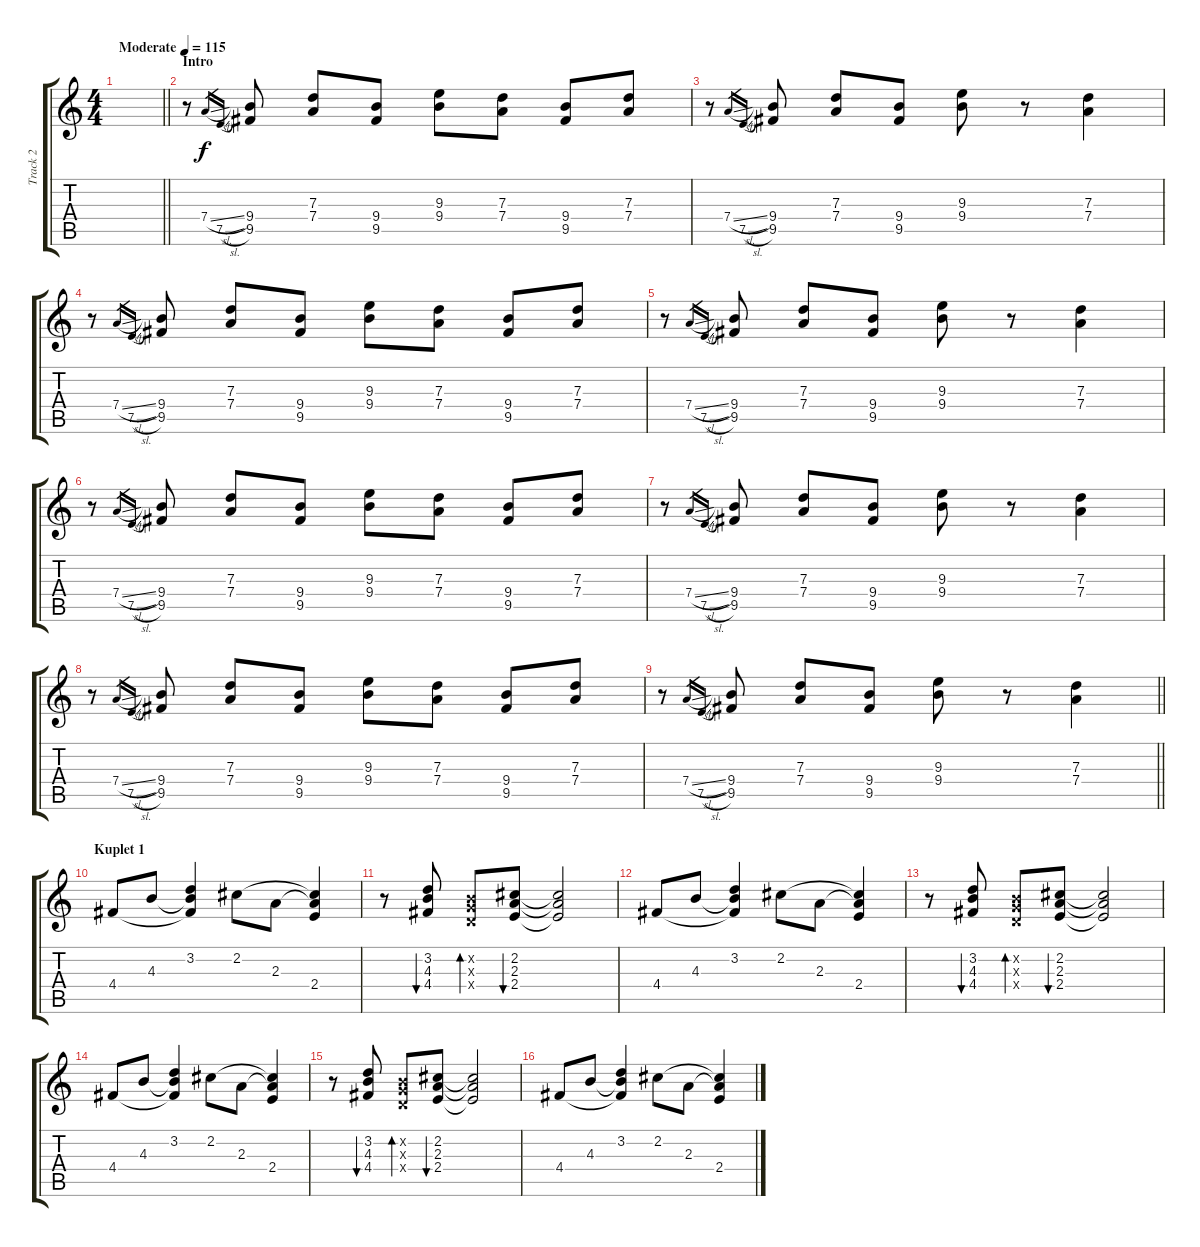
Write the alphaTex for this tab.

\track ("Track 2" "Track 2") {instrument acousticguitarsteel}
\staff {score tabs}
\tuning (E4 B3 G3 D3 A2 E2) {hide}
\ts (4 4)
\tempo (115 "Moderate")
\clef g2
\barLineRight lightlight
\ks c
|
\section ("" "Intro")
r.8 7.4{sl}.16{gr} 7.5{sl}.16{gr} (9.4 9.5).8 (7.3 7.4).8 (9.4 9.5).8 (9.3 9.4).8 (7.3 7.4).8 (9.4 9.5).8 (7.3 7.4).8 |
r.8 7.4{sl}.16{gr} 7.5{sl}.16{gr} (9.4 9.5).8 (7.3 7.4).8 (9.4 9.5).8 (9.3 9.4).8 r.8 (7.3 7.4).4 |
r.8 7.4{sl}.16{gr} 7.5{sl}.16{gr} (9.4 9.5).8 (7.3 7.4).8 (9.4 9.5).8 (9.3 9.4).8 (7.3 7.4).8 (9.4 9.5).8 (7.3 7.4).8 |
r.8 7.4{sl}.16{gr} 7.5{sl}.16{gr} (9.4 9.5).8 (7.3 7.4).8 (9.4 9.5).8 (9.3 9.4).8 r.8 (7.3 7.4).4 |
r.8 7.4{sl}.16{gr} 7.5{sl}.16{gr} (9.4 9.5).8 (7.3 7.4).8 (9.4 9.5).8 (9.3 9.4).8 (7.3 7.4).8 (9.4 9.5).8 (7.3 7.4).8 |
r.8 7.4{sl}.16{gr} 7.5{sl}.16{gr} (9.4 9.5).8 (7.3 7.4).8 (9.4 9.5).8 (9.3 9.4).8 r.8 (7.3 7.4).4 |
r.8 7.4{sl}.16{gr} 7.5{sl}.16{gr} (9.4 9.5).8 (7.3 7.4).8 (9.4 9.5).8 (9.3 9.4).8 (7.3 7.4).8 (9.4 9.5).8 (7.3 7.4).8 |
\barLineRight lightlight
r.8 7.4{sl}.16{gr} 7.5{sl}.16{gr} (9.4 9.5).8 (7.3 7.4).8 (9.4 9.5).8 (9.3 9.4).8 r.8 (7.3 7.4).4 |
\section ("" "Kuplet 1")
4.4.8 4.3.8 (3.2 4.3{t} 4.4{t}).4 2.2.8 2.3.8 (2.2{t} 2.3{t} 2.4).4 |
r.8 (3.2 4.3 4.4).8{bu 60} (0.2{x} 0.3{x} 0.4{x}).8{bd 60} (2.2 2.3 2.4).8{bu 60} (2.2{t} 2.3{t} 2.4{t}).2 |
4.4.8 4.3.8 (3.2 4.3{t} 4.4{t}).4 2.2.8 2.3.8 (2.2{t} 2.3{t} 2.4).4 |
r.8 (3.2 4.3 4.4).8{bu 60} (0.2{x} 0.3{x} 0.4{x}).8{bd 60} (2.2 2.3 2.4).8{bu 60} (2.2{t} 2.3{t} 2.4{t}).2 |
4.4.8 4.3.8 (3.2 4.3{t} 4.4{t}).4 2.2.8 2.3.8 (2.2{t} 2.3{t} 2.4).4 |
r.8 (3.2 4.3 4.4).8{bu 60} (0.2{x} 0.3{x} 0.4{x}).8{bd 60} (2.2 2.3 2.4).8{bu 60} (2.2{t} 2.3{t} 2.4{t}).2 |
4.4.8 4.3.8 (3.2 4.3{t} 4.4{t}).4 2.2.8 2.3.8 (2.2{t} 2.3{t} 2.4).4
